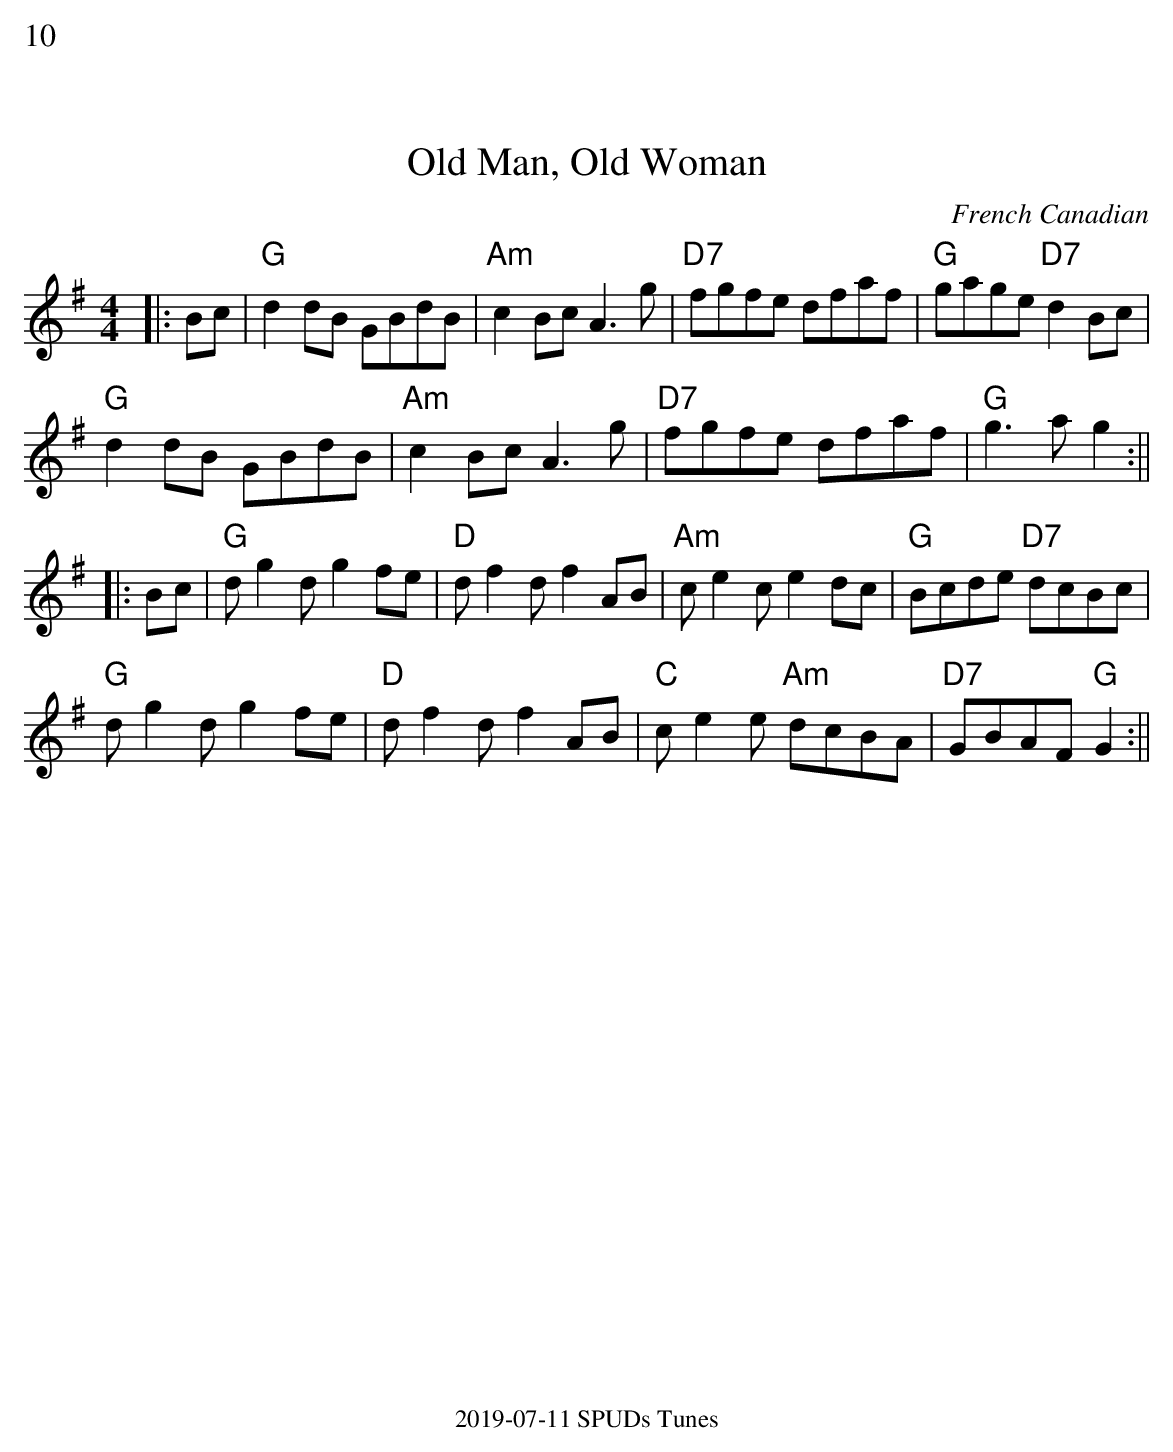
X:1
%%text 10
T:Old Man, Old Woman
C:French Canadian
M:4/4
L:1/8
K:G
|: Bc | "G"d2dB GBdB | "Am"c2Bc A3g | "D7"fgfe dfaf | "G"gage "D7"d2Bc |
"G"d2dB GBdB | "Am"c2Bc A3g | "D7"fgfe dfaf | "G"g3a g2 :||
|: Bc | "G"dg2d g2fe | "D"df2d f2AB | "Am"ce2c e2dc | "G"Bcde "D7"dcBc |
"G"dg2d g2fe | "D"df2d f2AB | "C"ce2e "Am"dcBA | "D7"GBAF "G"G2 :||
